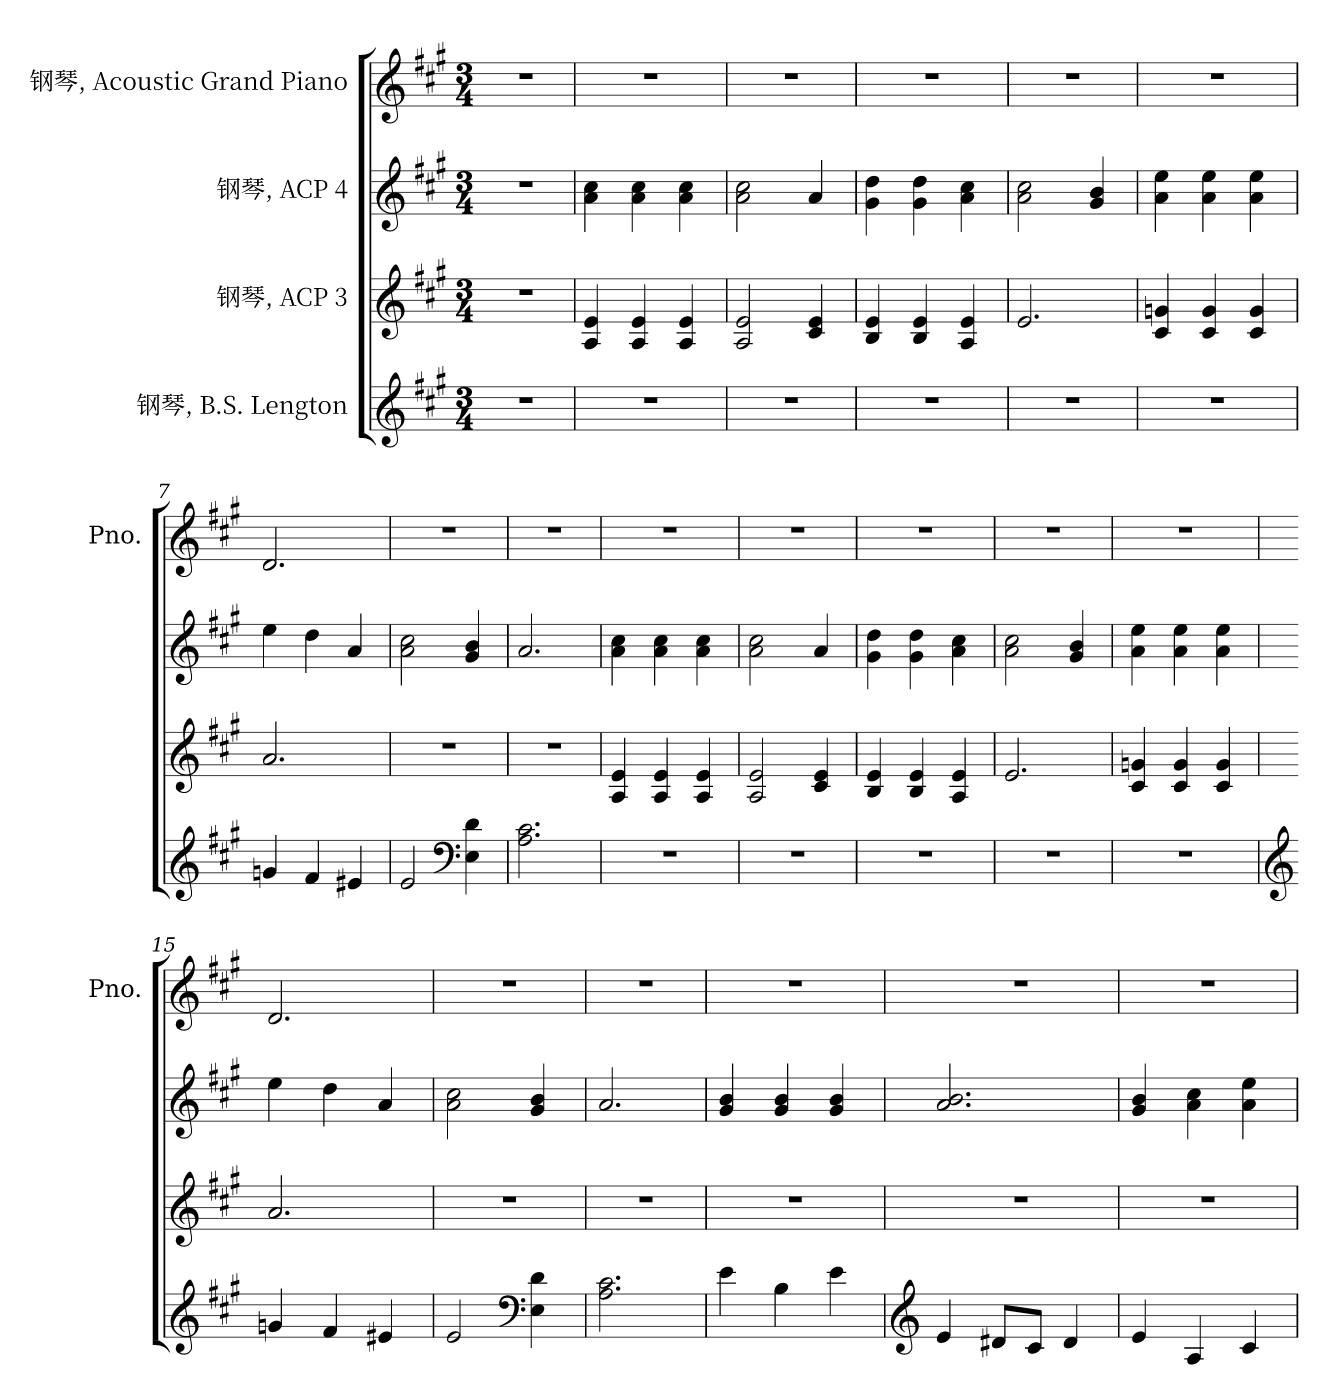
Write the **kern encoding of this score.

**kern	**kern	**kern	**kern
*part4	*part3	*part2	*part1
*staff4	*staff3	*staff2	*staff1
*I"钢琴, B.S. Lengton	*I"钢琴, ACP 3	*I"钢琴, ACP 4	*I"钢琴, Acoustic Grand Piano
*	*	*	*I'Pno.
*clefG2	*clefG2	*clefG2	*clefG2
*k[f#c#g#]	*k[f#c#g#]	*k[f#c#g#]	*k[f#c#g#]
*M3/4	*M3/4	*M3/4	*M3/4
*MM176	*MM176	*MM176	*MM176
=1	=1	=1	=1
2.r	2.r	2.r	2.r
=2	=2	=2	=2
*	*	*	*MM100
2.r	4A/ 4e/	4a\ 4cc#\	2.r
.	4A/ 4e/	4a\ 4cc#\	.
.	4A/ 4e/	4a\ 4cc#\	.
=3	=3	=3	=3
2.r	2A/ 2e/	2a\ 2cc#\	2.r
.	4c#/ 4e/	4a/	.
=4	=4	=4	=4
2.r	4B/ 4e/	4g#\ 4dd\	2.r
.	4B/ 4e/	4g#\ 4dd\	.
.	4A/ 4e/	4a\ 4cc#\	.
=5	=5	=5	=5
2.r	2.e/	2a\ 2cc#\	2.r
.	.	4g#/ 4b/	.
=6	=6	=6	=6
2.r	4c#/ 4gn/	4a\ 4ee\	2.r
.	4c#/ 4g/	4a\ 4ee\	.
.	4c#/ 4g/	4a\ 4ee\	.
=7	=7	=7	=7
4gn/	2.a/	4ee\	2.d/
4f#/	.	4dd\	.
4e#X/	.	4a/	.
!!LO:LB:g=z
=8	=8	=8	=8
2e/	2.r	2a\ 2cc#\	2.r
*clefF4	*	*	*
4E\ 4d\	.	4g#/ 4b/	.
=9	=9	=9	=9
*	*	*	*MM100
2.A\ 2.c#\	2.r	2.a/	2.r
=10	=10	=10	=10
*	*	*	*MM100
2.r	4A/ 4e/	4a\ 4cc#\	2.r
.	4A/ 4e/	4a\ 4cc#\	.
.	4A/ 4e/	4a\ 4cc#\	.
=11	=11	=11	=11
2.r	2A/ 2e/	2a\ 2cc#\	2.r
.	4c#/ 4e/	4a/	.
=12	=12	=12	=12
2.r	4B/ 4e/	4g#\ 4dd\	2.r
.	4B/ 4e/	4g#\ 4dd\	.
.	4A/ 4e/	4a\ 4cc#\	.
=13	=13	=13	=13
2.r	2.e/	2a\ 2cc#\	2.r
.	.	4g#/ 4b/	.
=14	=14	=14	=14
2.r	4c#/ 4gn/	4a\ 4ee\	2.r
.	4c#/ 4g/	4a\ 4ee\	.
.	4c#/ 4g/	4a\ 4ee\	.
=15	=15	=15	=15
*clefG2	*	*	*
4gn/	2.a/	4ee\	2.d/
4f#/	.	4dd\	.
4e#X/	.	4a/	.
=16	=16	=16	=16
2e/	2.r	2a\ 2cc#\	2.r
*clefF4	*	*	*
4E\ 4d\	.	4g#/ 4b/	.
!!LO:LB:g=z
=17	=17	=17	=17
*	*	*	*MM100
2.A\ 2.c#\	2.r	2.a/	2.r
=18	=18	=18	=18
*	*	*	*MM100
4e\	2.r	4g#/ 4b/	2.r
4B\	.	4g#/ 4b/	.
4e\	.	4g#/ 4b/	.
=19	=19	=19	=19
*clefG2	*	*	*
4e/	2.r	2.a/ 2.b/	2.r
8d#X/L	.	.	.
8c#/J	.	.	.
4d#/	.	.	.
=20	=20	=20	=20
4e/	2.r	4g#/ 4b/	2.r
4A/	.	4a\ 4cc#\	.
4c#/	.	4a\ 4ee\	.
=	=	=	=
*-	*-	*-	*-
